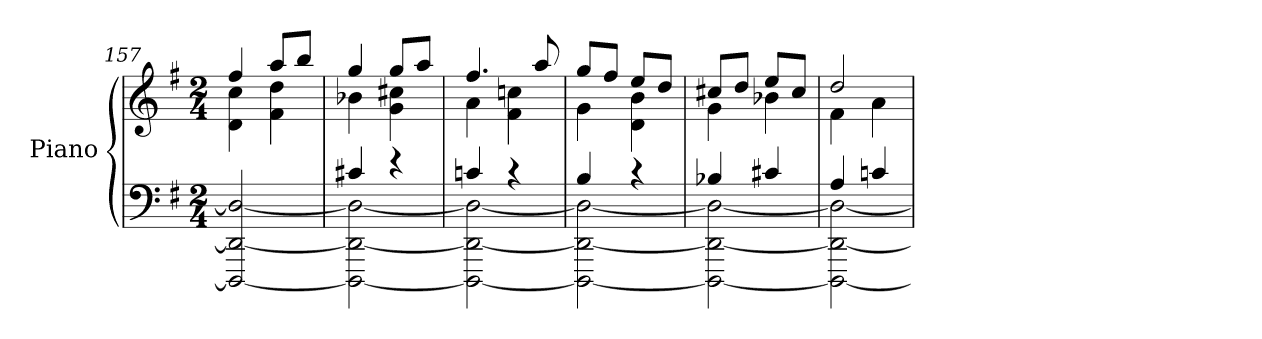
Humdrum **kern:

**kern	**kern
*part1	*part1
*staff2	*staff1
*I"Piano	*
*I'Pno.	*
*clefF4	*clefG2
*k[f#]	*k[f#]
*M2/4	*M2/4
=157	=157
*^	*^
2ryy	2DDD/_ 2DD/_ 2D/_	4ff#/	4d\ 4cc\
.	.	8aa/L	4f#\ 4dd\
.	.	8bb/J	.
=158	=158	=158	=158
4c#X/	2DDD\_ 2DD\_ 2D\_	4gg/	4b-X\
4r	.	8gg/L	4g\ 4cc#X\
.	.	8aa/J	.
=159	=159	=159	=159
4cn/	2DDD\_ 2DD\_ 2D\_	4.ff#/	4a\
4r	.	.	4f#\ 4ccn\
.	.	8aa/	.
=160	=160	=160	=160
4B/	2DDD\_ 2DD\_ 2D\_	8gg/L	4g\
.	.	8ff#/J	.
4r	.	8ee/L	4d\ 4b\
.	.	8dd/J	.
!!LO:LB:g=z	!!
=161	=161	=161	=161
4B-X/	2DDD\_ 2DD\_ 2D\_	8cc#X/L	4g\
.	.	8dd/J	.
4c#X/	.	8ee/L	4b-X\
.	.	8cc#/J	.
=162	=162	=162	=162
4A/	2DDD\_ 2DD\_ 2D\_	2dd/	4f#\
4cn/	.	.	4a\
*v	*v	*	*
*	*v	*v
=	=
*-	*-
